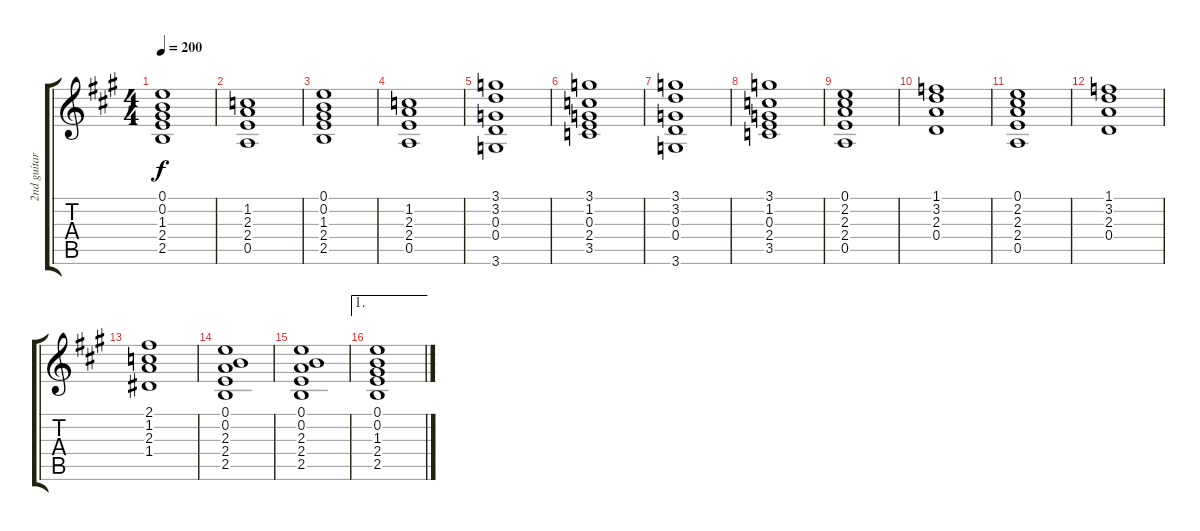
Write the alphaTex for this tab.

\track ("2nd guitar" "2nd guitar") {instrument distortionguitar}
\staff {score tabs}
\tuning (E4 B3 G3 D3 A2 E2) {hide}
\ts (4 4)
\tempo 200
\clef g2
\ks a
(0.1 0.2 1.3 2.4 2.5).1{dy f} |
(1.2 2.3 2.4 0.5).1 |
(0.1 0.2 1.3 2.4 2.5).1 |
(1.2 2.3 2.4 0.5).1 |
(3.1 3.2 0.3 0.4 3.6).1 |
(3.1 1.2 0.3 2.4 3.5).1 |
(3.1 3.2 0.3 0.4 3.6).1 |
(3.1 1.2 0.3 2.4 3.5).1 |
(0.1 2.2 2.3 2.4 0.5).1 |
(1.1 3.2 2.3 0.4).1 |
(0.1 2.2 2.3 2.4 0.5).1 |
(1.1 3.2 2.3 0.4).1 |
(2.1 1.2 2.3 1.4).1 |
(0.1 0.2 2.3 2.4 2.5).1 |
(0.1 0.2 2.3 2.4 2.5).1 |
\ae 1
(0.1 0.2 1.3 2.4 2.5).1
